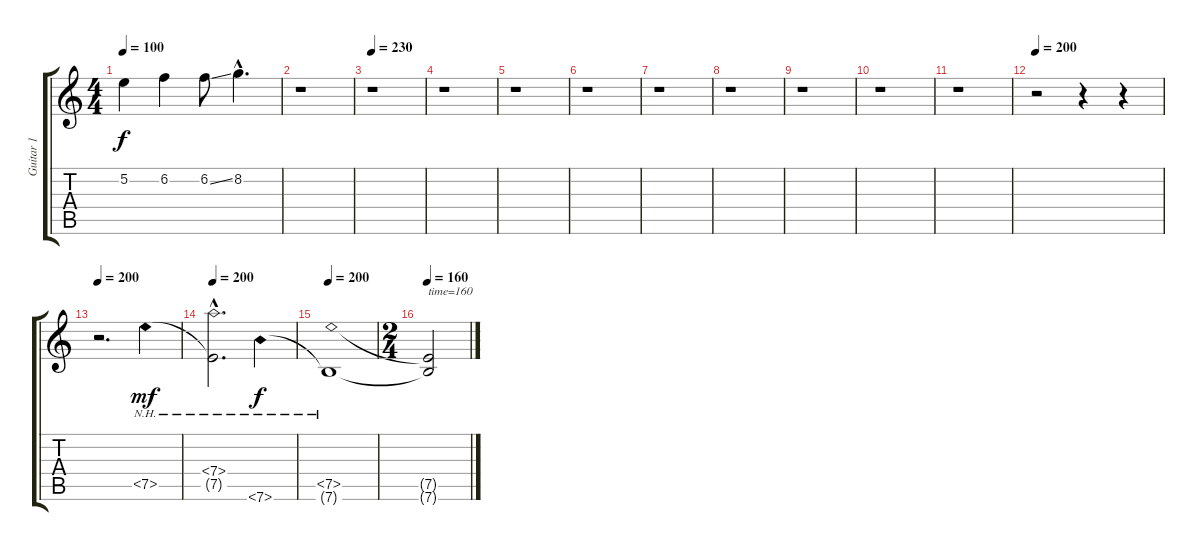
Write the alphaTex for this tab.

\track ("Guitar 1" "Guitar 1") {instrument distortionguitar}
\staff {score tabs}
\tuning (E4 B3 G3 D3 A2 E2) {hide}
\ts (4 4)
\tempo 100
\clef g2
\ks c
5.2.4{dy f} 6.2.4 6.2{ss}.8 8.2{hac}.4{d} |
r.1 |
\tempo 230
r.1 |
r.1 |
r.1 |
r.1 |
r.1 |
r.1 |
r.1 |
r.1 |
r.1 |
\tempo 200
r.2{volume 13} r.4 r.4 |
\tempo 200
r.2{d} 7.5{nh}.4{dy mf} |
\tempo 200
(7.4{nh hac} 7.5{hac t}).2{d} 7.6{nh}.4{dy f} |
\tempo 200
(7.5{nh} 7.6{t}).1 |
\ts (2 4)
\tempo 160
(7.5{t} 7.6{t}).2{txt "time=160"}
